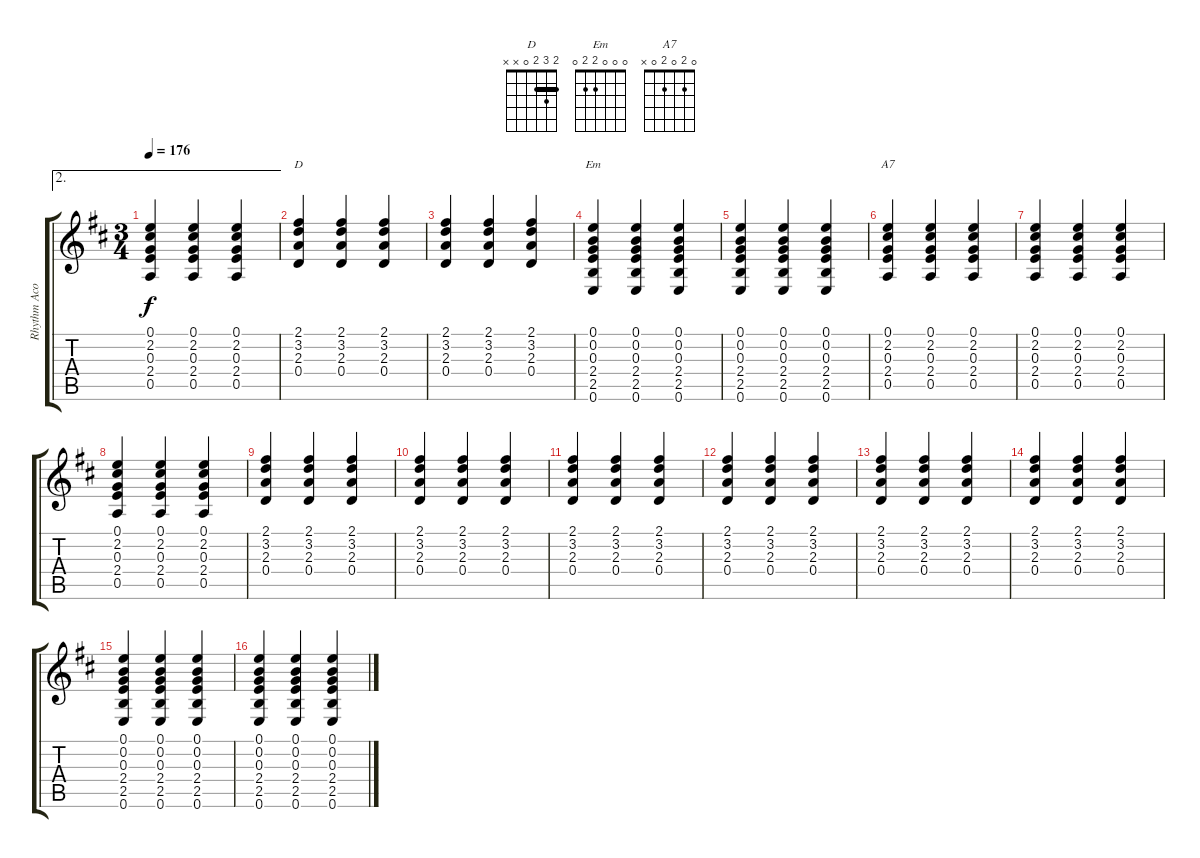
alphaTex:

\track ("Rhythm Acoustic" "Rhythm Aco") {instrument acousticguitarsteel}
\staff {score tabs}
\tuning (E4 B3 G3 D3 A2 E2) {hide}
\chord ("D" 2 3 2 0 x x) {barre 2}
\chord ("Em" 0 0 0 2 2 0)
\chord ("A7" 0 2 0 2 0 x)
\ae 2
\ts (3 4)
\tempo 176
\clef g2
\ks d
(0.1 2.2 0.3 2.4 0.5).4{dy f} (0.1 2.2 0.3 2.4 0.5).4 (0.1 2.2 0.3 2.4 0.5).4 |
(2.1 3.2 2.3 0.4).4{ch "D"} (2.1 3.2 2.3 0.4).4 (2.1 3.2 2.3 0.4).4 |
(2.1 3.2 2.3 0.4).4 (2.1 3.2 2.3 0.4).4 (2.1 3.2 2.3 0.4).4 |
(0.1 0.2 0.3 2.4 2.5 0.6).4{ch "Em"} (0.1 0.2 0.3 2.4 2.5 0.6).4 (0.1 0.2 0.3 2.4 2.5 0.6).4 |
(0.1 0.2 0.3 2.4 2.5 0.6).4 (0.1 0.2 0.3 2.4 2.5 0.6).4 (0.1 0.2 0.3 2.4 2.5 0.6).4 |
(0.1 2.2 0.3 2.4 0.5).4{ch "A7"} (0.1 2.2 0.3 2.4 0.5).4 (0.1 2.2 0.3 2.4 0.5).4 |
(0.1 2.2 0.3 2.4 0.5).4 (0.1 2.2 0.3 2.4 0.5).4 (0.1 2.2 0.3 2.4 0.5).4 |
(0.1 2.2 0.3 2.4 0.5).4 (0.1 2.2 0.3 2.4 0.5).4 (0.1 2.2 0.3 2.4 0.5).4 |
(2.1 3.2 2.3 0.4).4 (2.1 3.2 2.3 0.4).4 (2.1 3.2 2.3 0.4).4 |
(2.1 3.2 2.3 0.4).4 (2.1 3.2 2.3 0.4).4 (2.1 3.2 2.3 0.4).4 |
(2.1 3.2 2.3 0.4).4 (2.1 3.2 2.3 0.4).4 (2.1 3.2 2.3 0.4).4 |
(2.1 3.2 2.3 0.4).4 (2.1 3.2 2.3 0.4).4 (2.1 3.2 2.3 0.4).4 |
(2.1 3.2 2.3 0.4).4 (2.1 3.2 2.3 0.4).4 (2.1 3.2 2.3 0.4).4 |
(2.1 3.2 2.3 0.4).4 (2.1 3.2 2.3 0.4).4 (2.1 3.2 2.3 0.4).4 |
(0.1 0.2 0.3 2.4 2.5 0.6).4 (0.1 0.2 0.3 2.4 2.5 0.6).4 (0.1 0.2 0.3 2.4 2.5 0.6).4 |
(0.1 0.2 0.3 2.4 2.5 0.6).4 (0.1 0.2 0.3 2.4 2.5 0.6).4 (0.1 0.2 0.3 2.4 2.5 0.6).4
